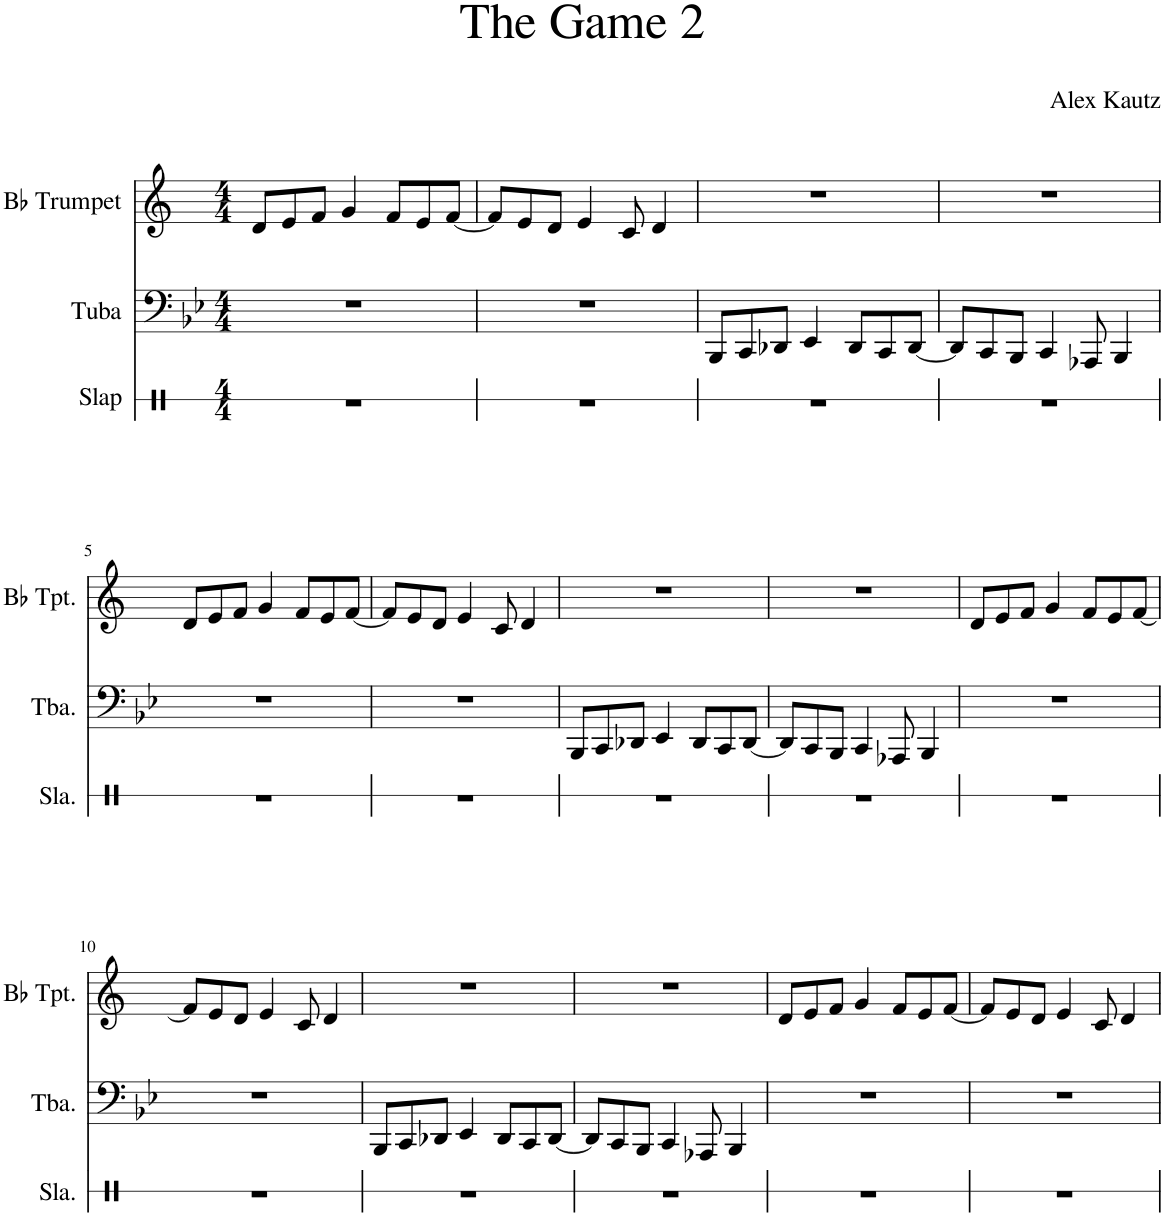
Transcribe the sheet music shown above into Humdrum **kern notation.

**kern	**kern	**kern
*part3	*part2	*part1
*staff3	*staff2	*staff1
*I"Slap	*I"Tuba	*I"Bb Trumpet
*I'Sla.	*I'Tba.	*I'Bb Tpt.
*stria1	*	*
*clefX	*clefF4	*clefG2
*	*	*Trd1c2
*k[]	*k[b-e-]	*k[]
*M4/4	*M4/4	*M4/4
=1	=1	=1
1r	1r	8d/L
.	.	8e/
.	.	8f/J
.	.	4g/
.	.	8f/L
.	.	8e/
.	.	[8f/J
=2	=2	=2
1r	1r	8f/L]
.	.	8e/
.	.	8d/J
.	.	4e/
.	.	8c/
.	.	4d/
=3	=3	=3
1r	8BBB-/L	1r
.	8CC/	.
.	8DD-X/J	.
.	4EE-/	.
.	8DD-/L	.
.	8CC/	.
.	[8DD-/J	.
=4	=4	=4
1r	8DD-/L]	1r
.	8CC/	.
.	8BBB-/J	.
.	4CC/	.
.	8AAA-X/	.
.	4BBB-/	.
!!LO:LB:g=z
=5	=5	=5
1r	1r	8d/L
.	.	8e/
.	.	8f/J
.	.	4g/
.	.	8f/L
.	.	8e/
.	.	[8f/J
=6	=6	=6
1r	1r	8f/L]
.	.	8e/
.	.	8d/J
.	.	4e/
.	.	8c/
.	.	4d/
=7	=7	=7
1r	8BBB-/L	1r
.	8CC/	.
.	8DD-X/J	.
.	4EE-/	.
.	8DD-/L	.
.	8CC/	.
.	[8DD-/J	.
=8	=8	=8
1r	8DD-/L]	1r
.	8CC/	.
.	8BBB-/J	.
.	4CC/	.
.	8AAA-X/	.
.	4BBB-/	.
=9	=9	=9
1r	1r	8d/L
.	.	8e/
.	.	8f/J
.	.	4g/
.	.	8f/L
.	.	8e/
.	.	[8f/J
!!LO:LB:g=z
=10	=10	=10
1r	1r	8f/L]
.	.	8e/
.	.	8d/J
.	.	4e/
.	.	8c/
.	.	4d/
=11	=11	=11
1r	8BBB-/L	1r
.	8CC/	.
.	8DD-X/J	.
.	4EE-/	.
.	8DD-/L	.
.	8CC/	.
.	[8DD-/J	.
=12	=12	=12
1r	8DD-/L]	1r
.	8CC/	.
.	8BBB-/J	.
.	4CC/	.
.	8AAA-X/	.
.	4BBB-/	.
=13	=13	=13
1r	1r	8d/L
.	.	8e/
.	.	8f/J
.	.	4g/
.	.	8f/L
.	.	8e/
.	.	[8f/J
=14	=14	=14
1r	1r	8f/L]
.	.	8e/
.	.	8d/J
.	.	4e/
.	.	8c/
.	.	4d/
=	=	=
*-	*-	*-
